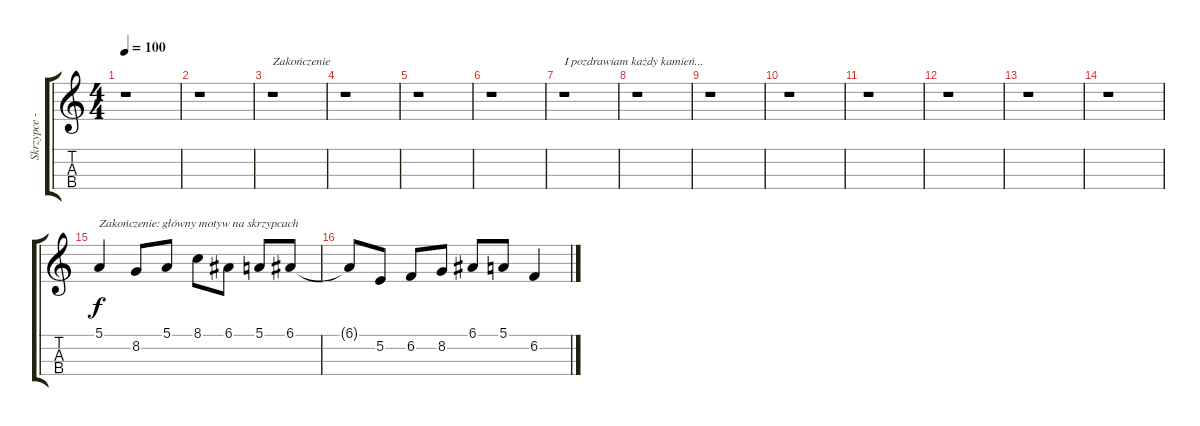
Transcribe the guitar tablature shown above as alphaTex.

\track ("Skrzypce - W. Czemplik" "Skrzypce -") {instrument violin}
\staff {score tabs}
\tuning (E4 B3 G3 D3) {hide}
\ts (4 4)
\tempo 100
\clef g2
\ks c
r.1{dy f} |
r.1 |
r.1{txt "Zakończenie"} |
r.1 |
r.1 |
r.1 |
r.1{txt "I pozdrawiam każdy kamień..."} |
r.1 |
r.1 |
r.1 |
r.1 |
r.1 |
r.1 |
r.1 |
5.1.4{txt "Zakończenie: główny motyw na skrzypcach"} 8.2.8 5.1.8 8.1.8 6.1.8 5.1.8 6.1.8 |
6.1{t}.8 5.2.8 6.2.8 8.2.8 6.1.8 5.1.8 6.2.4
